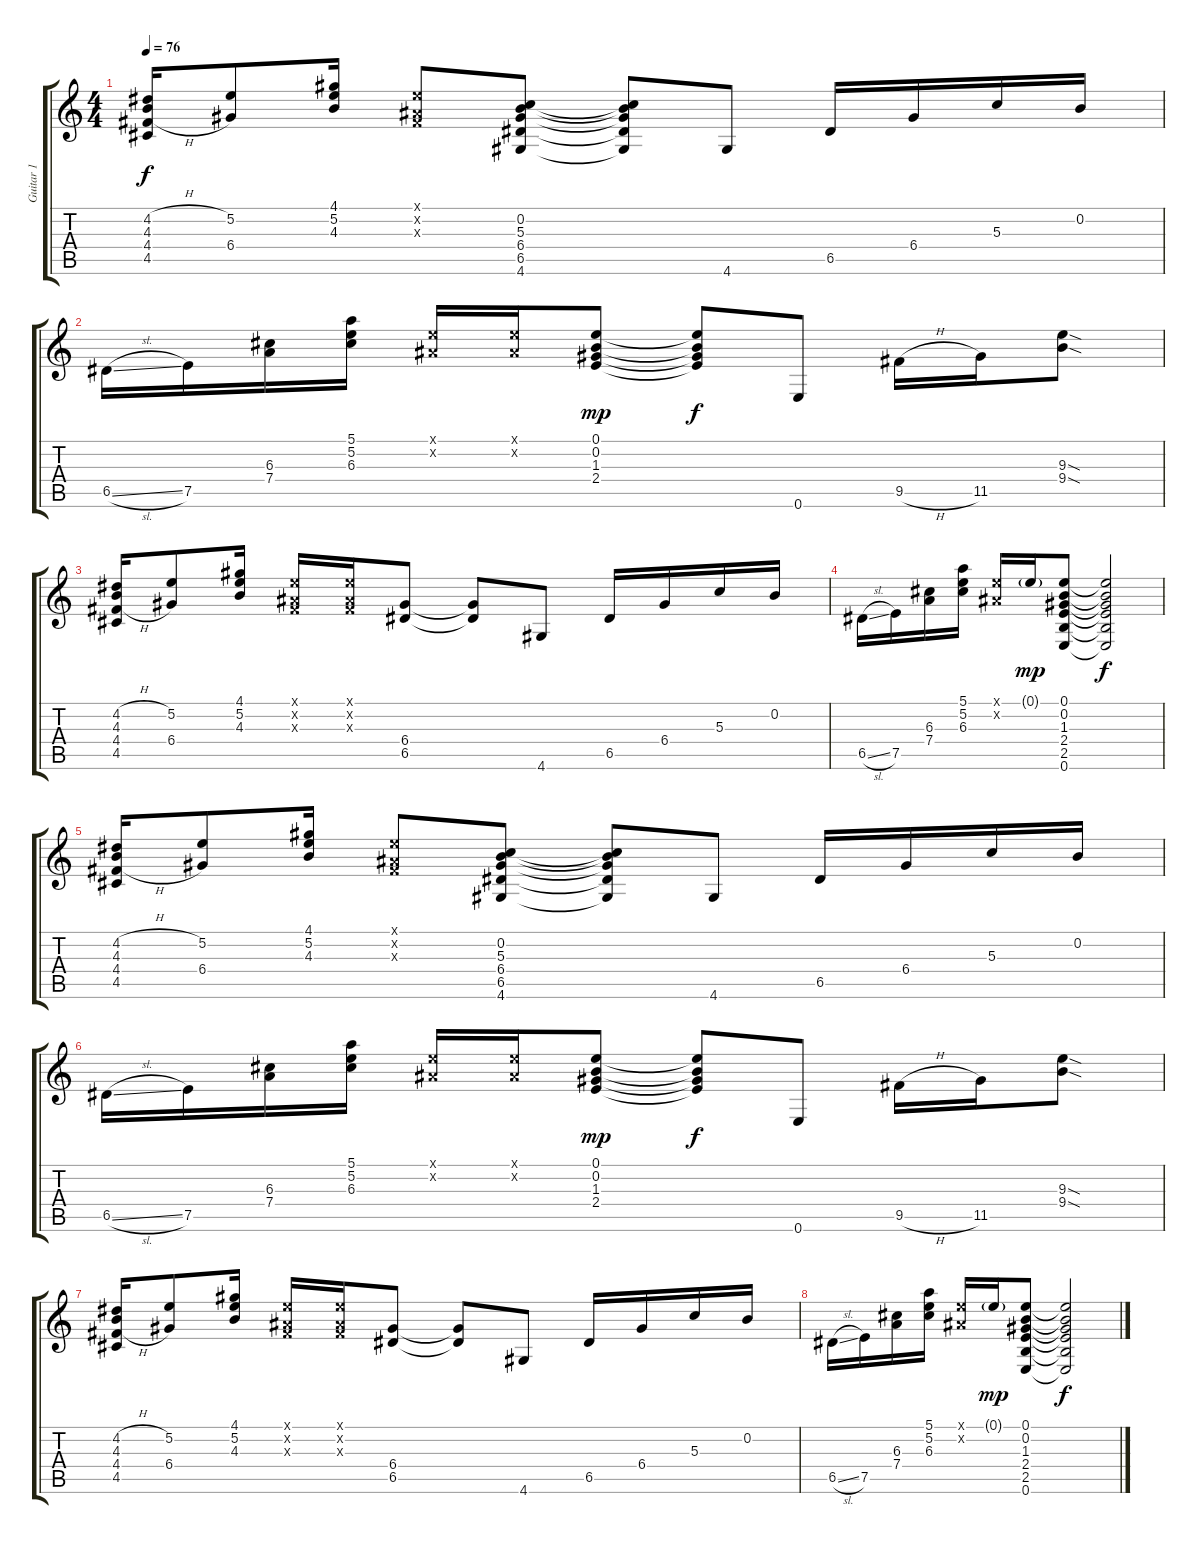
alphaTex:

\track ("Guitar 1" "Guitar 1") {instrument electricguitarclean}
\staff {score tabs}
\tuning (E4 B3 G3 D3 A2 E2) {hide}
\ts (4 4)
\tempo 76
\clef g2
\ks c
(4.2{h} 4.3 4.4{h} 4.5).16{dy f instrument electricguitarclean} (5.2 6.4).8 (4.1 5.2 4.3).16 (0.1{x} -1.2{x} -1.3{x}).8 (0.2 5.3 6.4 6.5 4.6).8 (0.2{t} 5.3{t} 6.4{t} 6.5{t} 4.6{t}).8 4.6.8 6.5.16 6.4.16 5.3.16 0.2.16 |
6.5{sl}.16 7.5.16 (6.3 7.4).16 (5.1 5.2 6.3).16 (0.1{x} -1.2{x}).16 (0.1{x} -1.2{x}).16 (0.1 0.2 1.3 2.4).8{dy mp} (0.1{t} 0.2{t} 1.3{t} 2.4{t}).8{dy f} 0.6.8 9.5{h}.16 11.5.16 (9.3{sod} 9.4{sod}).8 |
(4.2{h} 4.3 4.4{h} 4.5).16 (5.2 6.4).8 (4.1 5.2 4.3).16 (0.1{x} -1.2{x} -1.3{x}).16 (0.1{x} -1.2{x} -1.3{x}).16 (6.4 6.5).8 (6.4{t} 6.5{t}).8 4.6.8 6.5.16 6.4.16 5.3.16 0.2.16 |
6.5{sl}.16 7.5.16 (6.3 7.4).16 (5.1 5.2 6.3).16 (0.1{x} -1.2{x}).16 0.1{g}.16{dy mp} (0.1 0.2 1.3 2.4 2.5 0.6).8 (0.1{t} 0.2{t} 1.3{t} 2.4{t} 2.5{t} 0.6{t}).2{dy f} |
(4.2{h} 4.3 4.4{h} 4.5).16 (5.2 6.4).8 (4.1 5.2 4.3).16 (0.1{x} -1.2{x} -1.3{x}).8 (0.2 5.3 6.4 6.5 4.6).8 (0.2{t} 5.3{t} 6.4{t} 6.5{t} 4.6{t}).8 4.6.8 6.5.16 6.4.16 5.3.16 0.2.16 |
6.5{sl}.16 7.5.16 (6.3 7.4).16 (5.1 5.2 6.3).16 (0.1{x} -1.2{x}).16 (0.1{x} -1.2{x}).16 (0.1 0.2 1.3 2.4).8{dy mp} (0.1{t} 0.2{t} 1.3{t} 2.4{t}).8{dy f} 0.6.8 9.5{h}.16 11.5.16 (9.3{sod} 9.4{sod}).8 |
(4.2{h} 4.3 4.4{h} 4.5).16 (5.2 6.4).8 (4.1 5.2 4.3).16 (0.1{x} -1.2{x} -1.3{x}).16 (0.1{x} -1.2{x} -1.3{x}).16 (6.4 6.5).8 (6.4{t} 6.5{t}).8 4.6.8 6.5.16 6.4.16 5.3.16 0.2.16 |
6.5{sl}.16 7.5.16 (6.3 7.4).16 (5.1 5.2 6.3).16 (0.1{x} -1.2{x}).16 0.1{g}.16{dy mp} (0.1 0.2 1.3 2.4 2.5 0.6).8 (0.1{t} 0.2{t} 1.3{t} 2.4{t} 2.5{t} 0.6{t}).2{dy f}
